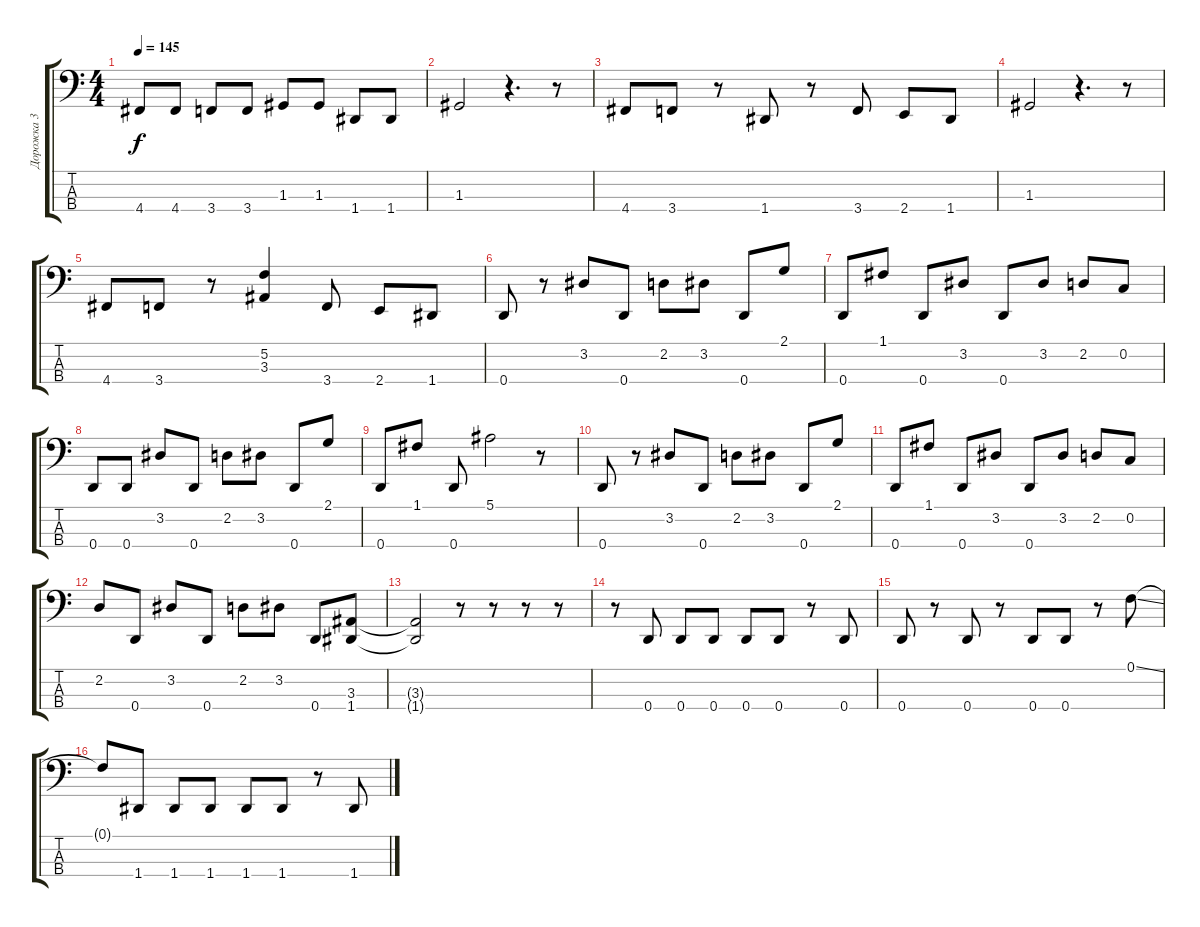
\track ("Дорожка 3" "Дорожка 3") {instrument slapbass1}
\staff {score tabs}
\tuning (F2 C2 G1 D1) {hide}
\ts (4 4)
\tempo 145
\clef f4
\ks c
4.4.8{dy f} 4.4.8 3.4.8 3.4.8 1.3.8 1.3.8 1.4.8 1.4.8 |
1.3.2 r.4{d} r.8 |
4.4.8 3.4.8 r.8 1.4.8 r.8 3.4.8 2.4.8 1.4.8 |
1.3.2 r.4{d} r.8 |
4.4.8 3.4.8 r.8 (5.2 3.3).4 3.4.8 2.4.8 1.4.8 |
0.4.8 r.8 3.2.8 0.4.8 2.2.8 3.2.8 0.4.8 2.1.8 |
0.4.8 1.1.8 0.4.8 3.2.8 0.4.8 3.2.8 2.2.8 0.2.8 |
0.4.8 0.4.8 3.2.8 0.4.8 2.2.8 3.2.8 0.4.8 2.1.8 |
0.4.8 1.1.8 0.4.8 5.1.2 r.8 |
0.4.8 r.8 3.2.8 0.4.8 2.2.8 3.2.8 0.4.8 2.1.8 |
0.4.8 1.1.8 0.4.8 3.2.8 0.4.8 3.2.8 2.2.8 0.2.8 |
2.2.8 0.4.8 3.2.8 0.4.8 2.2.8 3.2.8 0.4.8 (3.3 1.4).8 |
(3.3{t} 1.4{t}).2 r.8 r.8 r.8 r.8 |
r.8 0.4.8 0.4.8 0.4.8 0.4.8 0.4.8 r.8 0.4.8 |
0.4.8 r.8 0.4.8 r.8 0.4.8 0.4.8 r.8 0.1{ss}.8 |
0.1{t}.8 1.4.8 1.4.8 1.4.8 1.4.8 1.4.8 r.8 1.4.8
